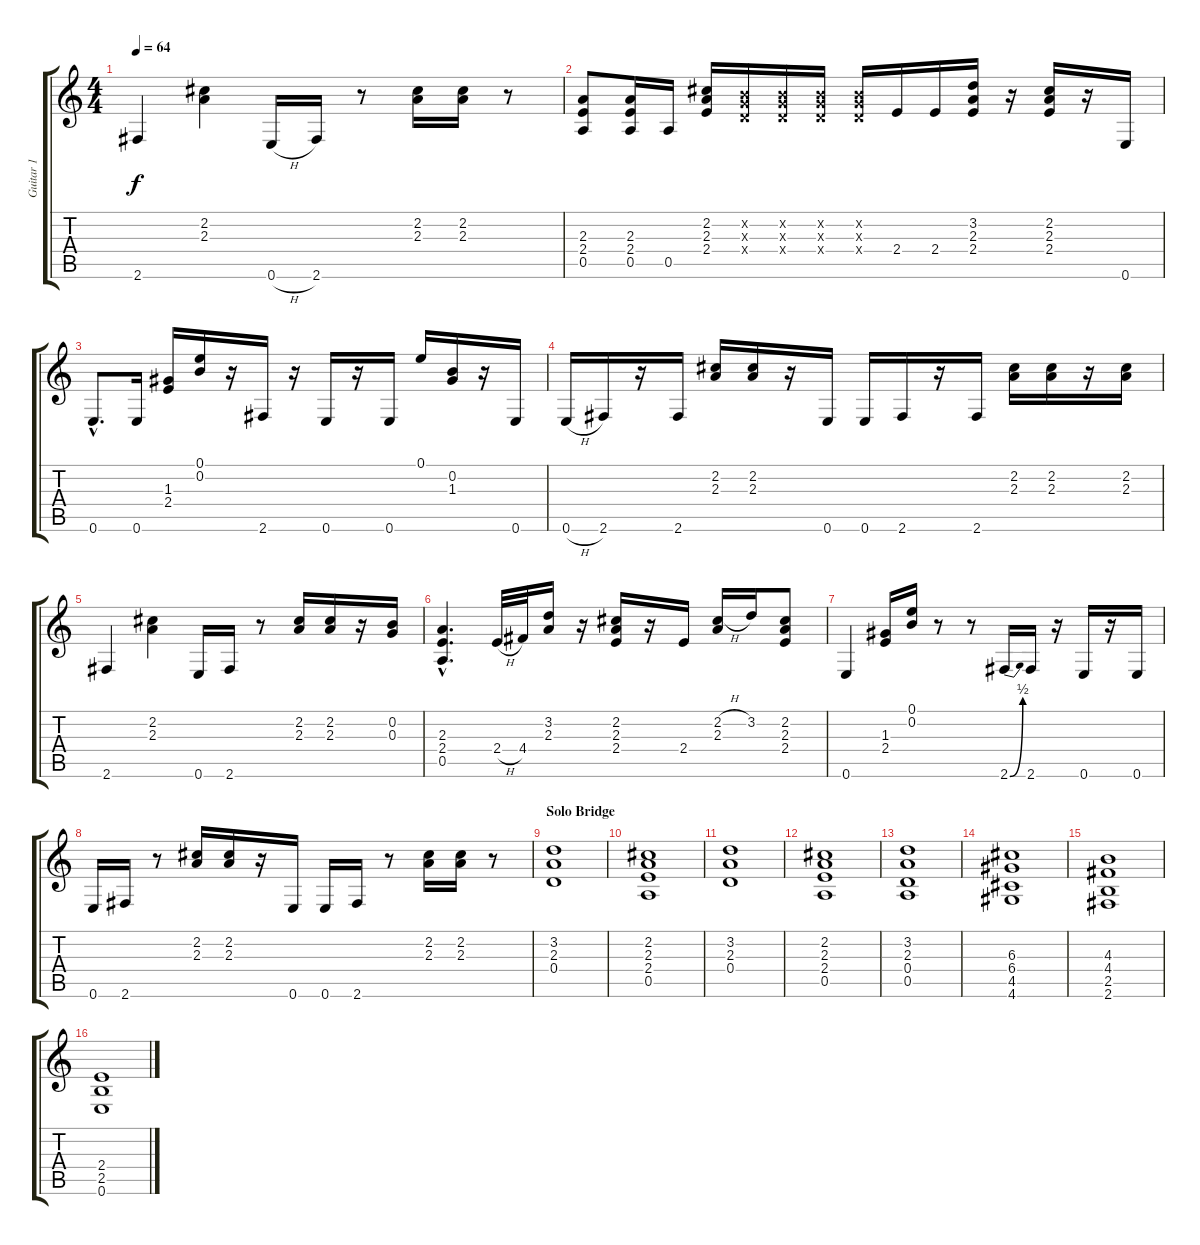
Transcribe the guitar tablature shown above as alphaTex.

\track ("Guitar 1" "Guitar 1") {instrument electricguitarclean}
\staff {score tabs}
\tuning (E4 B3 G3 D3 A2 E2) {hide}
\ts (4 4)
\tempo 64
\clef g2
\ks c
2.6.4{dy f} (2.2 2.3).4 0.6{h}.16 2.6.16 r.8 (2.2 2.3).16 (2.2 2.3).16 r.8 |
(2.3 2.4 0.5).8 (2.3 2.4 0.5).16 0.5.16 (2.2 2.3 2.4).16 (0.2{x} 0.3{x} 0.4{x}).16 (0.2{x} 0.3{x} 0.4{x}).16 (0.2{x} 0.3{x} 0.4{x}).16 (0.2{x} 0.3{x} 0.4{x}).16 2.4.16 2.4.16 (3.2 2.3 2.4).16 r.16 (2.2 2.3 2.4).16 r.16 0.6.16 |
0.6{hac}.8{d} 0.6.16 (1.3 2.4).16 (0.1 0.2).16 r.16 2.6.16 r.16 0.6.16 r.16 0.6.16 0.1.16 (0.2 1.3).16 r.16 0.6.16 |
0.6{h}.16 2.6.16 r.16 2.6.16 (2.2 2.3).16 (2.2 2.3).16 r.16 0.6.16 0.6.16 2.6.16 r.16 2.6.16 (2.2 2.3).16 (2.2 2.3).16 r.16 (2.2 2.3).16 |
2.6.4 (2.2 2.3).4 0.6.16 2.6.16 r.8 (2.2 2.3).16 (2.2 2.3).16 r.16 (0.2 0.3).16 |
(2.3{hac} 2.4{hac} 0.5{hac}).4{d} 2.4{h}.32 4.4.32 (3.2 2.3).16 r.16 (2.2 2.3 2.4).16 r.16 2.4.16 (2.2{h} 2.3).16 3.2.16 (2.2 2.3 2.4).8 |
0.6.4 (1.3 2.4).16 (0.1 0.2).16 r.8 r.8 2.6{be (bend 0 0 60 2)}.16 2.6.16 r.16 0.6.16 r.16 0.6.16 |
0.6.16 2.6.16 r.8 (2.2 2.3).16 (2.2 2.3).16 r.16 0.6.16 0.6.16 2.6.16 r.8 (2.2 2.3).16 (2.2 2.3).16 r.8 |
\section ("" "Solo Bridge")
(3.2 2.3 0.4).1 |
(2.2 2.3 2.4 0.5).1 |
(3.2 2.3 0.4).1 |
(2.2 2.3 2.4 0.5).1 |
(3.2 2.3 0.4 0.5).1 |
(6.3 6.4 4.5 4.6).1 |
(4.3 4.4 2.5 2.6).1 |
(2.4 2.5 0.6).1
